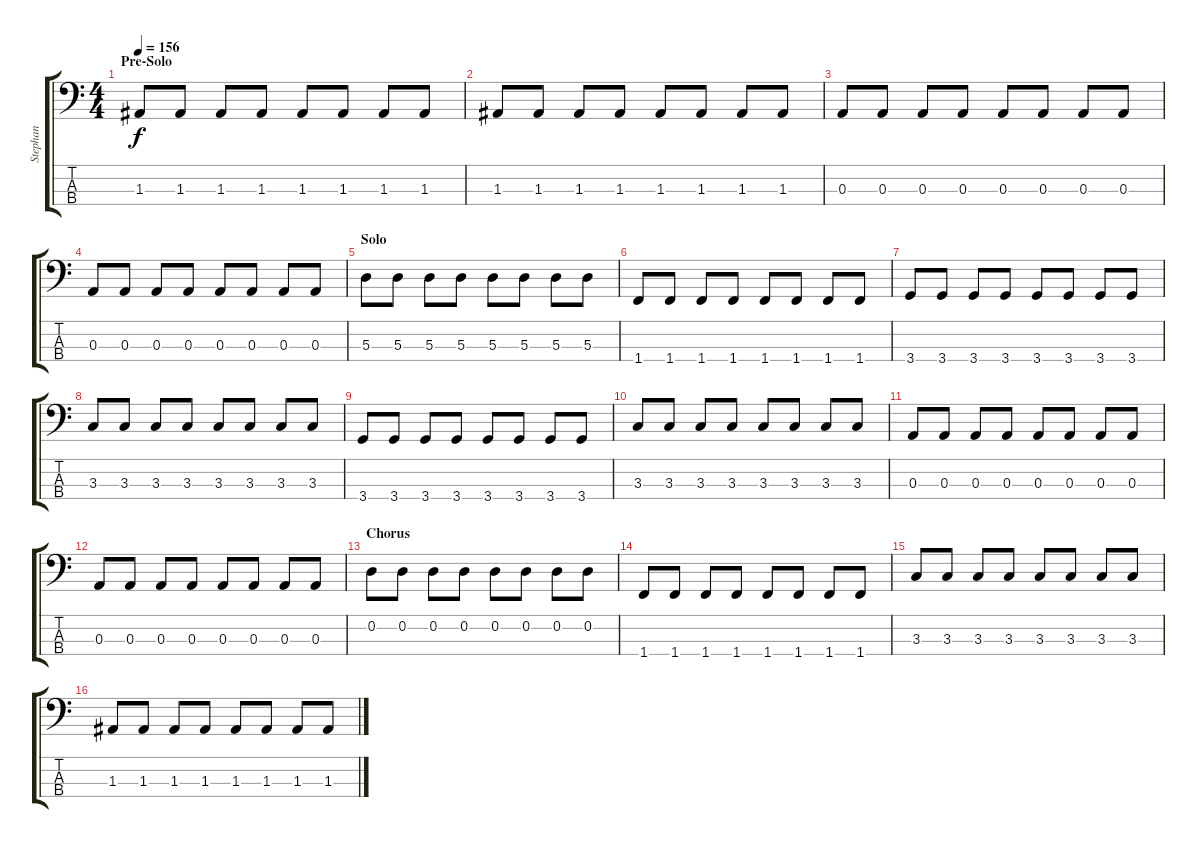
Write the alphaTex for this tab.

\track ("Stephan" "Stephan") {instrument electricbassfinger}
\staff {score tabs}
\tuning (G2 D2 A1 E1) {hide}
\ts (4 4)
\section ("" "Pre-Solo")
\tempo 156
\clef f4
\ks c
1.3.8{dy f} 1.3.8 1.3.8 1.3.8 1.3.8 1.3.8 1.3.8 1.3.8 |
1.3.8 1.3.8 1.3.8 1.3.8 1.3.8 1.3.8 1.3.8 1.3.8 |
0.3.8 0.3.8 0.3.8 0.3.8 0.3.8 0.3.8 0.3.8 0.3.8 |
0.3.8 0.3.8 0.3.8 0.3.8 0.3.8 0.3.8 0.3.8 0.3.8 |
\section ("" "Solo")
5.3.8 5.3.8 5.3.8 5.3.8 5.3.8 5.3.8 5.3.8 5.3.8 |
1.4.8 1.4.8 1.4.8 1.4.8 1.4.8 1.4.8 1.4.8 1.4.8 |
3.4.8 3.4.8 3.4.8 3.4.8 3.4.8 3.4.8 3.4.8 3.4.8 |
3.3.8 3.3.8 3.3.8 3.3.8 3.3.8 3.3.8 3.3.8 3.3.8 |
3.4.8 3.4.8 3.4.8 3.4.8 3.4.8 3.4.8 3.4.8 3.4.8 |
3.3.8 3.3.8 3.3.8 3.3.8 3.3.8 3.3.8 3.3.8 3.3.8 |
0.3.8 0.3.8 0.3.8 0.3.8 0.3.8 0.3.8 0.3.8 0.3.8 |
0.3.8 0.3.8 0.3.8 0.3.8 0.3.8 0.3.8 0.3.8 0.3.8 |
\section ("" "Chorus")
0.2.8 0.2.8 0.2.8 0.2.8 0.2.8 0.2.8 0.2.8 0.2.8 |
1.4.8 1.4.8 1.4.8 1.4.8 1.4.8 1.4.8 1.4.8 1.4.8 |
3.3.8 3.3.8 3.3.8 3.3.8 3.3.8 3.3.8 3.3.8 3.3.8 |
1.3.8 1.3.8 1.3.8 1.3.8 1.3.8 1.3.8 1.3.8 1.3.8
